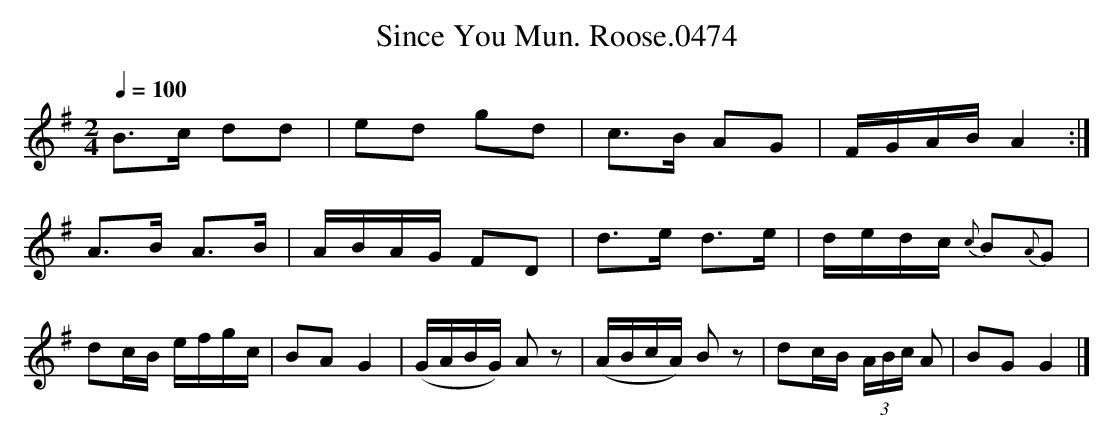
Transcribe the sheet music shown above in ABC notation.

X:1
T:Since You Mun. Roose.0474
M:2/4
L:1/8
Q:1/4= 100
K:G
B>c dd | ed gd | c>B AG | F/G/A/B/ A2 :|
A>B A>B | A/B/A/G/ FD | d>e d>e | d/e/d/c/ {c}B{A}G |
dc/B/ e/f/g/c/ | BA G2 | (G/A/B/G/) Az | (A/B/c/A/) Bz | dc/B/ (3A/B/c/ A | BGG2 |]
